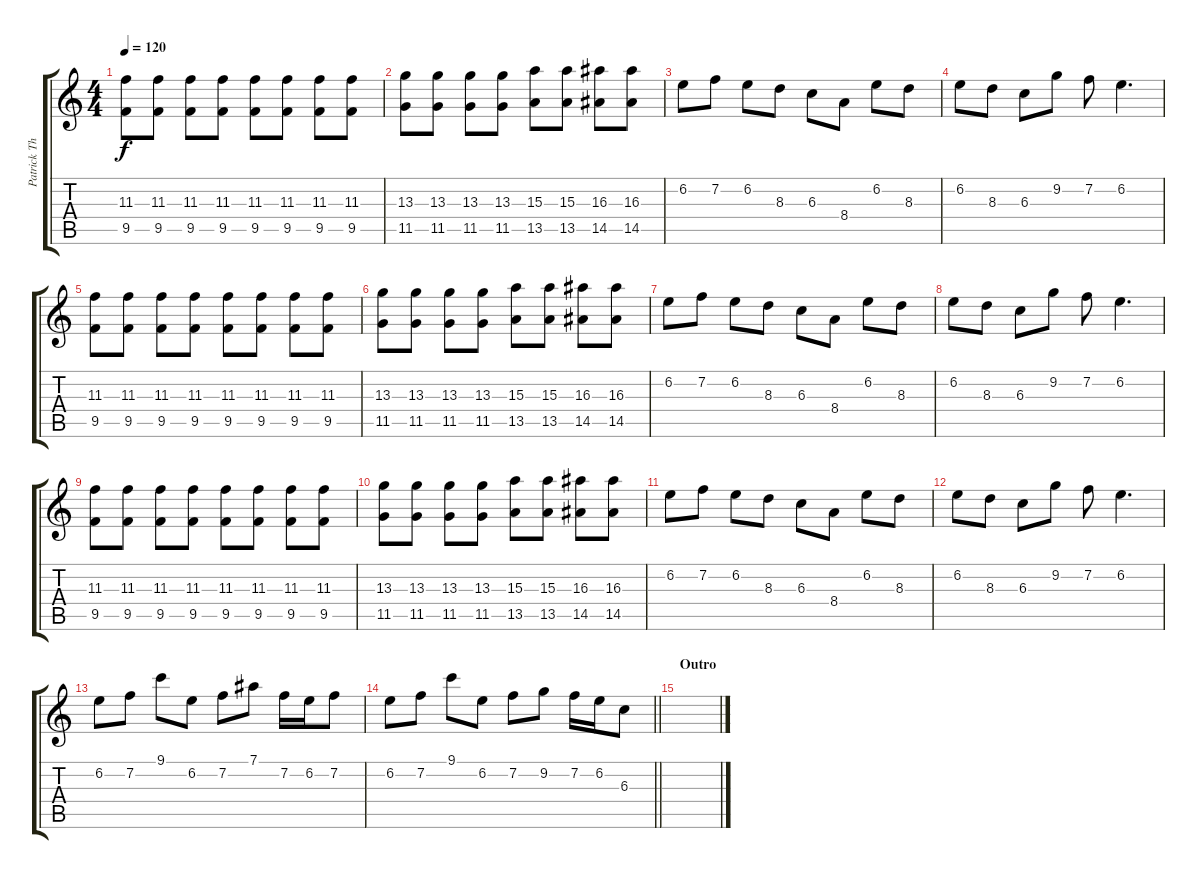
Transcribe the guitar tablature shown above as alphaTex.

\track ("Patrick Thompson - Guitar" "Patrick Th") {instrument distortionguitar}
\staff {score tabs}
\tuning (Eb4 Bb3 Gb3 Db3 Ab2 Db2) {hide}
\ts (4 4)
\tempo 120
\clef g2
\ks c
(11.3 9.5).8{dy f} (11.3 9.5).8 (11.3 9.5).8 (11.3 9.5).8 (11.3 9.5).8 (11.3 9.5).8 (11.3 9.5).8 (11.3 9.5).8 |
(13.3 11.5).8 (13.3 11.5).8 (13.3 11.5).8 (13.3 11.5).8 (15.3 13.5).8 (15.3 13.5).8 (16.3 14.5).8 (16.3 14.5).8 |
6.2.8 7.2.8 6.2.8 8.3.8 6.3.8 8.4.8 6.2.8 8.3.8 |
6.2.8 8.3.8 6.3.8 9.2.8 7.2.8 6.2.4{d} |
(11.3 9.5).8 (11.3 9.5).8 (11.3 9.5).8 (11.3 9.5).8 (11.3 9.5).8 (11.3 9.5).8 (11.3 9.5).8 (11.3 9.5).8 |
(13.3 11.5).8 (13.3 11.5).8 (13.3 11.5).8 (13.3 11.5).8 (15.3 13.5).8 (15.3 13.5).8 (16.3 14.5).8 (16.3 14.5).8 |
6.2.8 7.2.8 6.2.8 8.3.8 6.3.8 8.4.8 6.2.8 8.3.8 |
6.2.8 8.3.8 6.3.8 9.2.8 7.2.8 6.2.4{d} |
(11.3 9.5).8 (11.3 9.5).8 (11.3 9.5).8 (11.3 9.5).8 (11.3 9.5).8 (11.3 9.5).8 (11.3 9.5).8 (11.3 9.5).8 |
(13.3 11.5).8 (13.3 11.5).8 (13.3 11.5).8 (13.3 11.5).8 (15.3 13.5).8 (15.3 13.5).8 (16.3 14.5).8 (16.3 14.5).8 |
6.2.8 7.2.8 6.2.8 8.3.8 6.3.8 8.4.8 6.2.8 8.3.8 |
6.2.8 8.3.8 6.3.8 9.2.8 7.2.8 6.2.4{d} |
6.2.8 7.2.8 9.1.8 6.2.8 7.2.8 7.1.8 7.2.16 6.2.16 7.2.8 |
\barLineRight lightlight
6.2.8 7.2.8 9.1.8 6.2.8 7.2.8 9.2.8 7.2.16 6.2.16 6.3.8 |
\section ("" "Outro")
